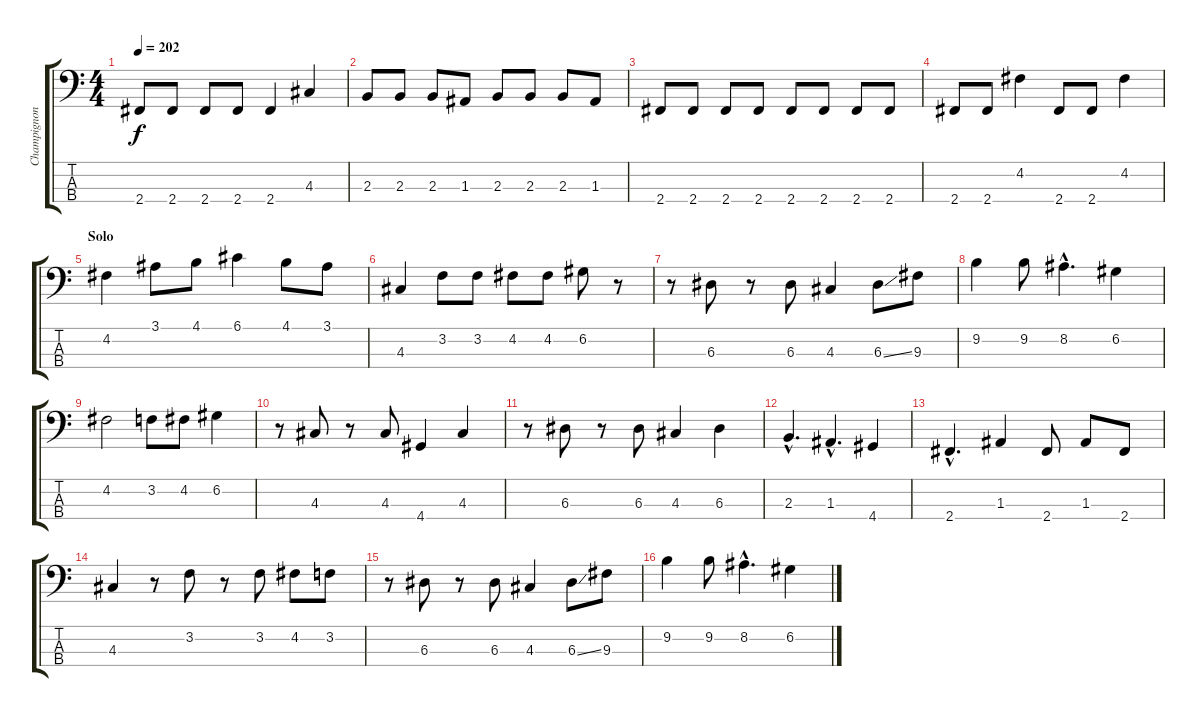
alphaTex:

\track ("Champignon" "Champignon") {instrument slapbass2}
\staff {score tabs}
\tuning (G2 D2 A1 E1) {hide}
\ts (4 4)
\tempo 202
\clef f4
\ks c
2.4.8{dy f} 2.4.8 2.4.8 2.4.8 2.4.4 4.3.4 |
2.3.8 2.3.8 2.3.8 1.3.8 2.3.8 2.3.8 2.3.8 1.3.8 |
2.4.8 2.4.8 2.4.8 2.4.8 2.4.8 2.4.8 2.4.8 2.4.8 |
2.4.8 2.4.8 4.2.4 2.4.8 2.4.8 4.2.4 |
\section ("" "Solo")
4.2.4 3.1.8 4.1.8 6.1.4 4.1.8 3.1.8 |
4.3.4 3.2.8 3.2.8 4.2.8 4.2.8 6.2.8 r.8 |
r.8 6.3.8 r.8 6.3.8 4.3.4 6.3{ss}.8 9.3.8 |
9.2.4 9.2.8 8.2{hac}.4{d} 6.2.4 |
4.2.2 3.2.8 4.2.8 6.2.4 |
r.8 4.3.8 r.8 4.3.8 4.4.4 4.3.4 |
r.8 6.3.8 r.8 6.3.8 4.3.4 6.3.4 |
2.3{hac}.4{d} 1.3{hac}.4{d} 4.4.4 |
2.4{hac}.4{d} 1.3.4 2.4.8 1.3.8 2.4.8 |
4.3.4 r.8 3.2.8 r.8 3.2.8 4.2.8 3.2.8 |
r.8 6.3.8 r.8 6.3.8 4.3.4 6.3{ss}.8 9.3.8 |
9.2.4 9.2.8 8.2{hac}.4{d} 6.2.4
